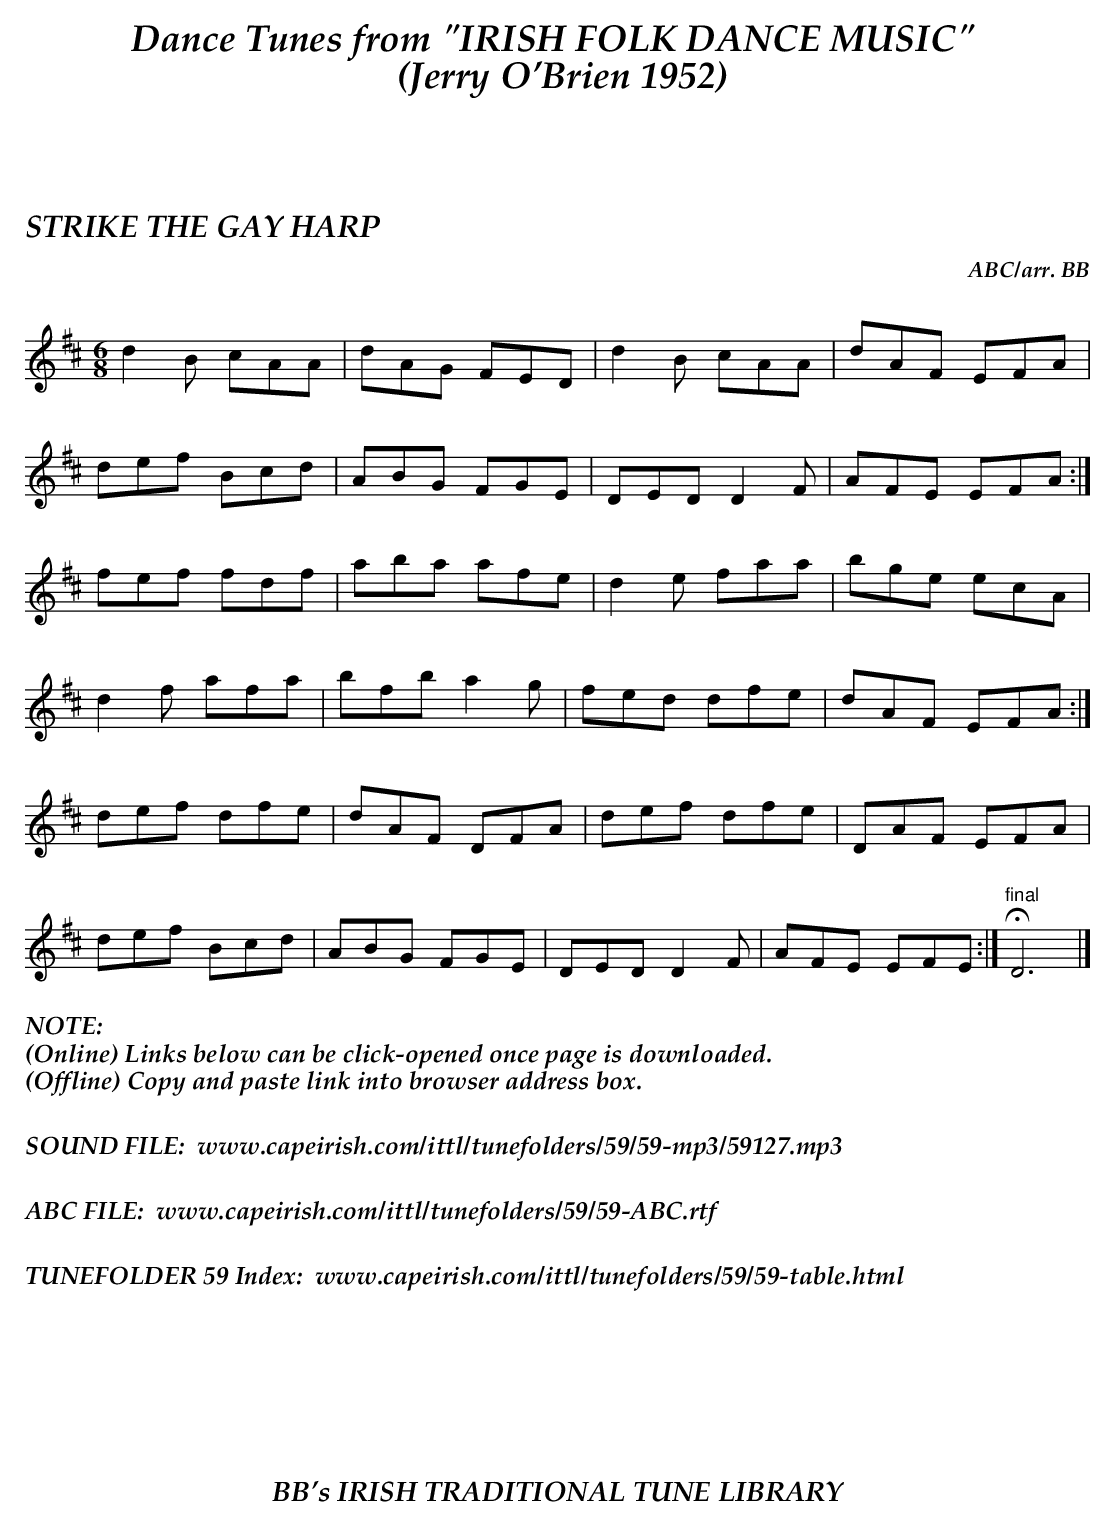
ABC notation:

X:1
T:STRIKE THE GAY HARP
C:ABC/arr. BB
M:6/8
K:D
d2B cAA|dAG FED|d2B cAA|dAF EFA|
def Bcd|ABG FGE|DED D2F|AFE EFA :|
fef fdf|aba afe|d2e faa|bge ecA|
d2f afa|bfb a2g|fed dfe|dAF EFA :|
def dfe|dAF DFA|def dfe|DAF EFA|
def Bcd|ABG FGE|DED D2F|AFE EFE :|"final"HD6|]
%%textfont "Palatino-BoldItalic" 16
%%begintext
%%NOTE:
(Online) Links below can be click-opened once page is downloaded.
(Offline) Copy and paste link into browser address box.
%%
%%
SOUND FILE:  www.capeirish.com/ittl/tunefolders/59/59-mp3/59127.mp3
%%
%%
ABC FILE:  www.capeirish.com/ittl/tunefolders/59/59-ABC.rtf
%%
%%
TUNEFOLDER 59 Index:  www.capeirish.com/ittl/tunefolders/59/59-table.html
